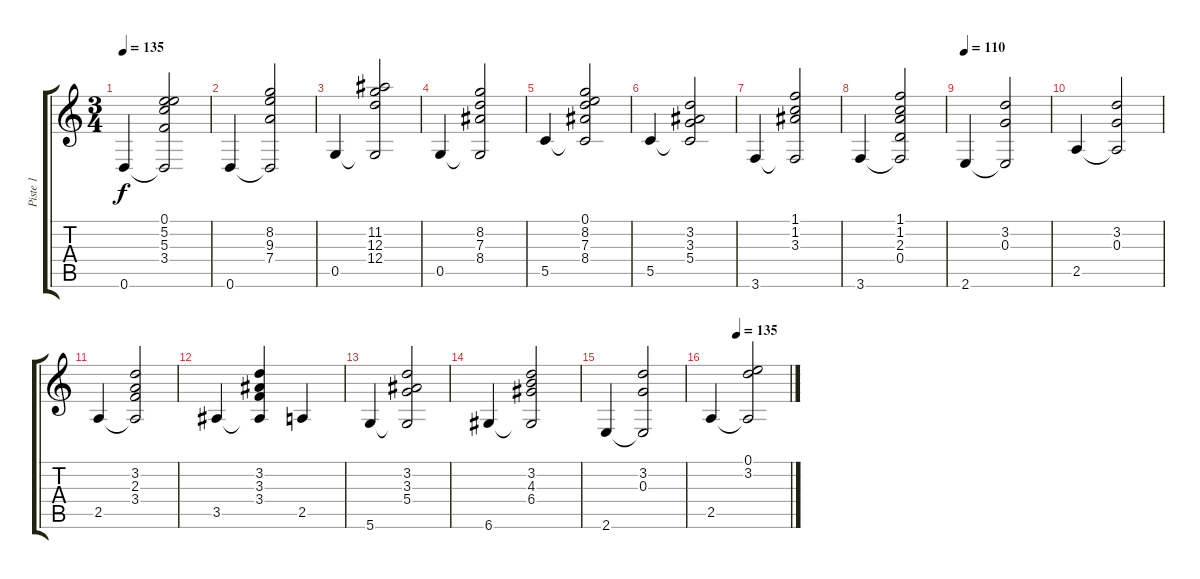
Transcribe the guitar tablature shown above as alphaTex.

\track ("Piste 1" "Piste 1") {instrument acousticguitarnylon}
\staff {score tabs}
\tuning (E4 B3 G3 D3 G2 D2) {hide}
\ts (3 4)
\tempo 135
\clef g2
\ks c
0.6.4{dy f} (0.1 5.2 5.3 3.4 0.6{t}).2 |
0.6.4 (8.2 9.3 7.4 0.6{t}).2 |
0.5.4 (11.2 12.3 12.4 0.5{t}).2 |
0.5.4 (8.2 7.3 8.4 0.5{t}).2 |
5.5.4 (0.1 8.2 7.3 8.4 5.5{t}).2 |
5.5.4 (3.2 3.3 5.4 5.5{t}).2 |
3.6.4 (1.1 1.2 3.3 3.6{t}).2 |
3.6.4 (1.1 1.2 2.3 0.4 3.6{t}).2 |
\tempo 110
2.6.4 (3.2 0.3 2.6{t}).2 |
2.5.4 (3.2 0.3 2.5{t}).2 |
2.5.4 (3.2 2.3 3.4 2.5{t}).2 |
3.5.4 (3.2 3.3 3.4 3.5{t}).4 2.5.4 |
5.6.4 (3.2 3.3 5.4 5.6{t}).2 |
6.6.4 (3.2 4.3 6.4 6.6{t}).2 |
2.6.4 (3.2 0.3 2.6{t}).2 |
\tempo (135 0.3333333333333333)
2.5.4 (0.1 3.2 2.5{t}).2
